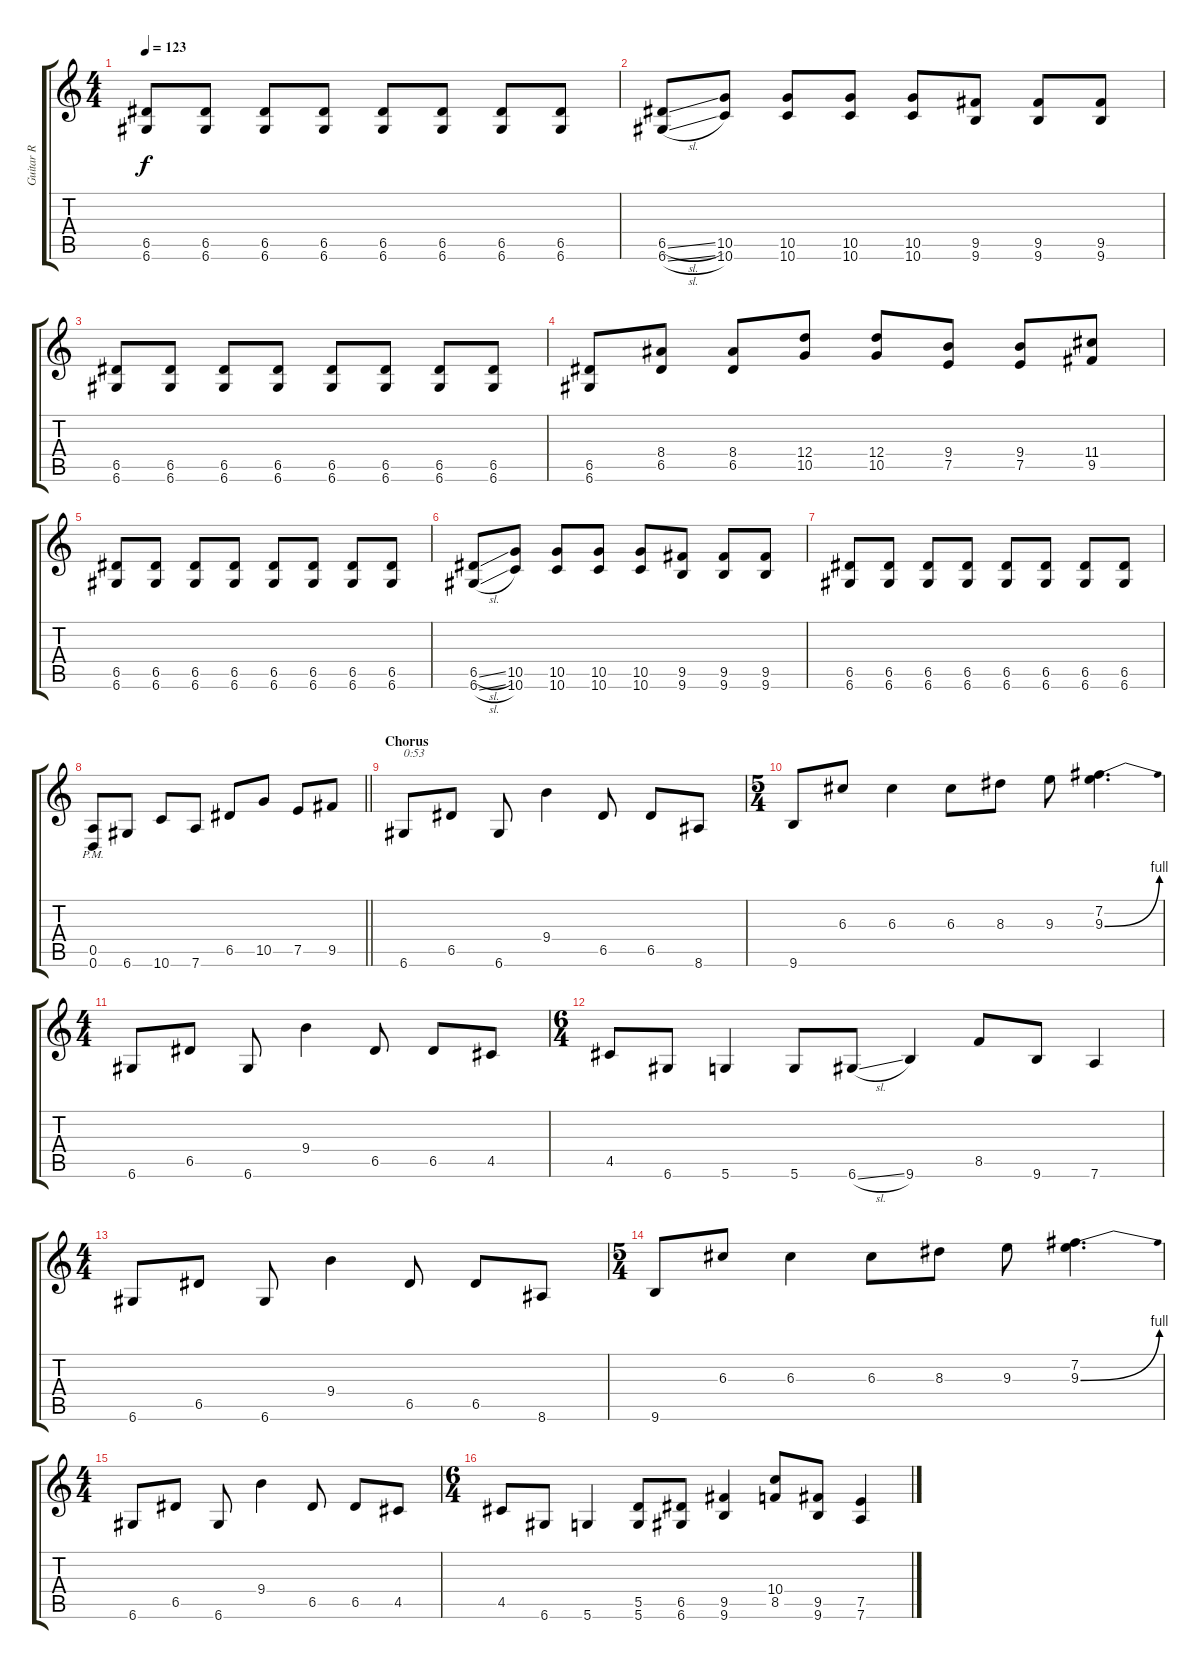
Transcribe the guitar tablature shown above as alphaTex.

\track ("Guitar R" "Guitar R") {instrument distortionguitar}
\staff {score tabs}
\tuning (E4 B3 G3 D3 A2 D2) {hide}
\ts (4 4)
\tempo 123
\clef g2
\ks c
(6.5 6.6).8{dy f} (6.5 6.6).8 (6.5 6.6).8 (6.5 6.6).8 (6.5 6.6).8 (6.5 6.6).8 (6.5 6.6).8 (6.5 6.6).8 |
(6.5{sl} 6.6{sl}).8 (10.5 10.6).8 (10.5 10.6).8 (10.5 10.6).8 (10.5 10.6).8 (9.5 9.6).8 (9.5 9.6).8 (9.5 9.6).8 |
(6.5 6.6).8 (6.5 6.6).8 (6.5 6.6).8 (6.5 6.6).8 (6.5 6.6).8 (6.5 6.6).8 (6.5 6.6).8 (6.5 6.6).8 |
(6.5 6.6).8 (8.4 6.5).8 (8.4 6.5).8 (12.4 10.5).8 (12.4 10.5).8 (9.4 7.5).8 (9.4 7.5).8 (11.4 9.5).8 |
(6.5 6.6).8 (6.5 6.6).8 (6.5 6.6).8 (6.5 6.6).8 (6.5 6.6).8 (6.5 6.6).8 (6.5 6.6).8 (6.5 6.6).8 |
(6.5{sl} 6.6{sl}).8 (10.5 10.6).8 (10.5 10.6).8 (10.5 10.6).8 (10.5 10.6).8 (9.5 9.6).8 (9.5 9.6).8 (9.5 9.6).8 |
(6.5 6.6).8 (6.5 6.6).8 (6.5 6.6).8 (6.5 6.6).8 (6.5 6.6).8 (6.5 6.6).8 (6.5 6.6).8 (6.5 6.6).8 |
\barLineRight lightlight
(0.5{pm} 0.6{pm}).8 6.6.8 10.6.8 7.6.8 6.5.8 10.5.8 7.5.8 9.5.8 |
\section ("" "Chorus")
6.6.8{txt "0:53"} 6.5.8 6.6.8 9.4.4 6.5.8 6.5.8 8.6.8 |
\ts (5 4)
9.6.8 6.3.8 6.3.4 6.3.8 8.3.8 9.3.8 (7.2 9.3{be (bend 0 0 60 4)}).4{d} |
\ts (4 4)
6.6.8 6.5.8 6.6.8 9.4.4 6.5.8 6.5.8 4.5.8 |
\ts (6 4)
4.5.8 6.6.8 5.6.4 5.6.8 6.6{sl}.8 9.6.4 8.5.8 9.6.8 7.6.4 |
\ts (4 4)
6.6.8 6.5.8 6.6.8 9.4.4 6.5.8 6.5.8 8.6.8 |
\ts (5 4)
9.6.8 6.3.8 6.3.4 6.3.8 8.3.8 9.3.8 (7.2 9.3{be (bend 0 0 60 4)}).4{d} |
\ts (4 4)
6.6.8 6.5.8 6.6.8 9.4.4 6.5.8 6.5.8 4.5.8 |
\ts (6 4)
4.5.8 6.6.8 5.6.4 (5.5 5.6).8 (6.5 6.6).8 (9.5 9.6).4 (10.4 8.5).8 (9.5 9.6).8 (7.5 7.6).4
